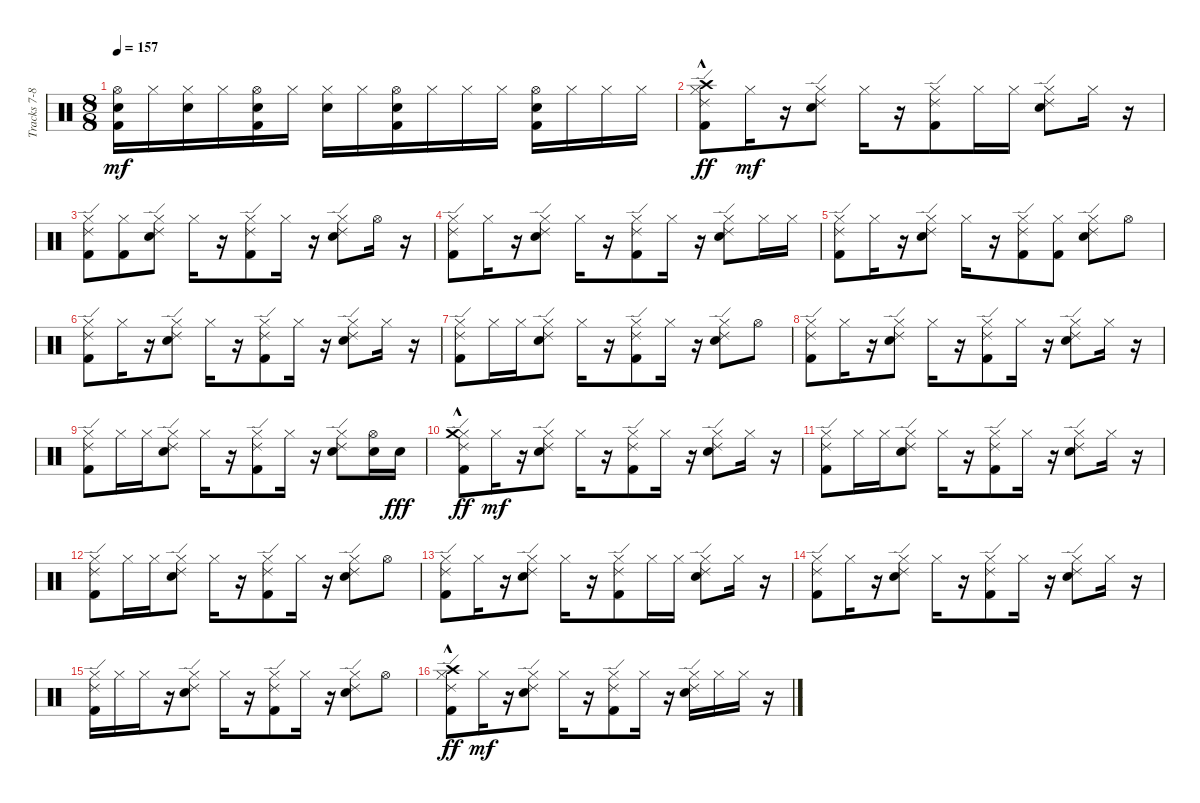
\track ("Tracks 7-8-9-10-11-12" "Tracks 7-8") {instrument percussion}
\staff {score}
\articulation defaults
\ts (8 8)
\tempo 157
\clef neutral
\ks c
("Kick (hit) 2" "Snare (hit) 2" "Hi-Hat (open)").16{dy mf} "Hi-Hat (closed)".16 ("Snare (hit) 2" "Hi-Hat (closed)").16 "Hi-Hat (closed)".16 ("Kick (hit) 2" "Snare (hit) 2" "Hi-Hat (open)").16 "Hi-Hat (closed)".16 ("Snare (hit) 2" "Hi-Hat (closed)").16 "Hi-Hat (closed)".16 ("Kick (hit) 2" "Snare (hit) 2" "Hi-Hat (open)").16 "Hi-Hat (closed)".16 "Hi-Hat (closed)".16 "Hi-Hat (closed)".16 ("Kick (hit) 2" "Snare (hit) 2" "Hi-Hat (open)").16 "Hi-Hat (closed)".16 "Hi-Hat (closed)".16 "Hi-Hat (closed)".16 |
("Kick (hit) 2" "Hi-Hat (closed)" "Ride (edge) 2" "Crash high (hit)"{hac}).8{dy ff} "Hi-Hat (closed)".16{dy mf} r.16 ("Snare (hit) 2" "Hi-Hat (closed)" "Ride (edge) 2").8 "Hi-Hat (closed)".16 r.16 ("Kick (hit) 2" "Hi-Hat (closed)" "Ride (edge) 2").8 "Hi-Hat (closed)".16 "Hi-Hat (closed)".16 ("Snare (hit) 2" "Hi-Hat (closed)" "Ride (edge) 2").8 "Hi-Hat (closed)".16 r.16 |
("Kick (hit) 2" "Hi-Hat (closed)" "Ride (edge) 2").8 ("Kick (hit) 2" "Hi-Hat (closed)").8 ("Snare (hit) 2" "Hi-Hat (closed)" "Ride (edge) 2").8 "Hi-Hat (closed)".16 r.16 ("Kick (hit) 2" "Hi-Hat (closed)" "Ride (edge) 2").8 "Hi-Hat (closed)".16 r.16 ("Snare (hit) 2" "Hi-Hat (closed)" "Ride (edge) 2").8 "Hi-Hat (open)".16 r.16 |
("Kick (hit) 2" "Hi-Hat (closed)" "Ride (edge) 2").8 "Hi-Hat (closed)".16 r.16 ("Snare (hit) 2" "Hi-Hat (closed)" "Ride (edge) 2").8 "Hi-Hat (closed)".16 r.16 ("Kick (hit) 2" "Hi-Hat (closed)" "Ride (edge) 2").8 "Hi-Hat (closed)".16 r.16 ("Snare (hit) 2" "Hi-Hat (closed)" "Ride (edge) 2").8 "Hi-Hat (closed)".16 "Hi-Hat (closed)".16 |
("Kick (hit) 2" "Hi-Hat (closed)" "Ride (edge) 2").8 "Hi-Hat (closed)".16 r.16 ("Snare (hit) 2" "Hi-Hat (closed)" "Ride (edge) 2").8 "Hi-Hat (closed)".16 r.16 ("Kick (hit) 2" "Hi-Hat (closed)" "Ride (edge) 2").8 ("Kick (hit) 2" "Hi-Hat (closed)").8 ("Snare (hit) 2" "Hi-Hat (closed)" "Ride (edge) 2").8 "Hi-Hat (open)".8 |
("Kick (hit) 2" "Hi-Hat (closed)" "Ride (edge) 2").8 "Hi-Hat (closed)".16 r.16 ("Snare (hit) 2" "Hi-Hat (closed)" "Ride (edge) 2").8 "Hi-Hat (closed)".16 r.16 ("Kick (hit) 2" "Hi-Hat (closed)" "Ride (edge) 2").8 "Hi-Hat (closed)".16 r.16 ("Snare (hit) 2" "Hi-Hat (closed)" "Ride (edge) 2").8 "Hi-Hat (closed)".16 r.16 |
("Kick (hit) 2" "Hi-Hat (closed)" "Ride (edge) 2").8 "Hi-Hat (closed)".16 "Hi-Hat (closed)".16 ("Snare (hit) 2" "Hi-Hat (closed)" "Ride (edge) 2").8 "Hi-Hat (closed)".16 r.16 ("Kick (hit) 2" "Hi-Hat (closed)" "Ride (edge) 2").8 "Hi-Hat (closed)".16 r.16 ("Snare (hit) 2" "Hi-Hat (closed)" "Ride (edge) 2").8 "Hi-Hat (open)".8 |
("Kick (hit) 2" "Hi-Hat (closed)" "Ride (edge) 2").8 "Hi-Hat (closed)".16 r.16 ("Snare (hit) 2" "Hi-Hat (closed)" "Ride (edge) 2").8 "Hi-Hat (closed)".16 r.16 ("Kick (hit) 2" "Hi-Hat (closed)" "Ride (edge) 2").8 "Hi-Hat (closed)".16 r.16 ("Snare (hit) 2" "Hi-Hat (closed)" "Ride (edge) 2").8 "Hi-Hat (closed)".16 r.16 |
("Kick (hit) 2" "Hi-Hat (closed)" "Ride (edge) 2").8 "Hi-Hat (closed)".16 "Hi-Hat (closed)".16 ("Snare (hit) 2" "Hi-Hat (closed)" "Ride (edge) 2").8 "Hi-Hat (closed)".16 r.16 ("Kick (hit) 2" "Hi-Hat (closed)" "Ride (edge) 2").8 "Hi-Hat (closed)".16 r.16 ("Snare (hit) 2" "Hi-Hat (closed)" "Ride (edge) 2").8 ("Snare (hit) 2" "Hi-Hat (open)").16 "Snare (hit) 2".16{dy fff} |
("Kick (hit) 2" "Hi-Hat (closed)" "Ride (edge) 2" "Crash medium (hit)"{hac}).8{dy ff} "Hi-Hat (closed)".16{dy mf} r.16 ("Snare (hit) 2" "Hi-Hat (closed)" "Ride (edge) 2").8 "Hi-Hat (closed)".16 r.16 ("Kick (hit) 2" "Hi-Hat (closed)" "Ride (edge) 2").8 "Hi-Hat (closed)".16 r.16 ("Snare (hit) 2" "Hi-Hat (closed)" "Ride (edge) 2").8 "Hi-Hat (closed)".16 r.16 |
("Kick (hit) 2" "Hi-Hat (closed)" "Ride (edge) 2").8 "Hi-Hat (closed)".16 "Hi-Hat (closed)".16 ("Snare (hit) 2" "Hi-Hat (closed)" "Ride (edge) 2").8 "Hi-Hat (closed)".16 r.16 ("Kick (hit) 2" "Hi-Hat (closed)" "Ride (edge) 2").8 "Hi-Hat (closed)".16 r.16 ("Snare (hit) 2" "Hi-Hat (closed)" "Ride (edge) 2").8 "Hi-Hat (closed)".16 r.16 |
("Kick (hit) 2" "Hi-Hat (closed)" "Ride (edge) 2").8 "Hi-Hat (closed)".16 "Hi-Hat (closed)".16 ("Snare (hit) 2" "Hi-Hat (closed)" "Ride (edge) 2").8 "Hi-Hat (closed)".16 r.16 ("Kick (hit) 2" "Hi-Hat (closed)" "Ride (edge) 2").8 "Hi-Hat (closed)".16 r.16 ("Snare (hit) 2" "Hi-Hat (closed)" "Ride (edge) 2").8 "Hi-Hat (open)".8 |
("Kick (hit) 2" "Hi-Hat (closed)" "Ride (edge) 2").8 "Hi-Hat (closed)".16 r.16 ("Snare (hit) 2" "Hi-Hat (closed)" "Ride (edge) 2").8 "Hi-Hat (closed)".16 r.16 ("Kick (hit) 2" "Hi-Hat (closed)" "Ride (edge) 2").8 "Hi-Hat (closed)".16 "Hi-Hat (closed)".16 ("Snare (hit) 2" "Hi-Hat (closed)" "Ride (edge) 2").8 "Hi-Hat (closed)".16 r.16 |
("Kick (hit) 2" "Hi-Hat (closed)" "Ride (edge) 2").8 "Hi-Hat (closed)".16 r.16 ("Snare (hit) 2" "Hi-Hat (closed)" "Ride (edge) 2").8 "Hi-Hat (closed)".16 r.16 ("Kick (hit) 2" "Hi-Hat (closed)" "Ride (edge) 2").8 "Hi-Hat (closed)".16 r.16 ("Snare (hit) 2" "Hi-Hat (closed)" "Ride (edge) 2").8 "Hi-Hat (closed)".16 r.16 |
("Kick (hit) 2" "Hi-Hat (closed)" "Ride (edge) 2").16 "Hi-Hat (closed)".16 "Hi-Hat (closed)".16 r.16 ("Snare (hit) 2" "Hi-Hat (closed)" "Ride (edge) 2").8 "Hi-Hat (closed)".16 r.16 ("Kick (hit) 2" "Hi-Hat (closed)" "Ride (edge) 2").8 "Hi-Hat (closed)".16 r.16 ("Snare (hit) 2" "Hi-Hat (closed)" "Ride (edge) 2").8 "Hi-Hat (open)".8 |
("Kick (hit) 2" "Hi-Hat (closed)" "Ride (edge) 2" "Crash high (hit)"{hac}).8{dy ff} "Hi-Hat (closed)".16{dy mf} r.16 ("Snare (hit) 2" "Hi-Hat (closed)" "Ride (edge) 2").8 "Hi-Hat (closed)".16 r.16 ("Kick (hit) 2" "Hi-Hat (closed)" "Ride (edge) 2").8 "Hi-Hat (closed)".16 r.16 ("Snare (hit) 2" "Hi-Hat (closed)" "Ride (edge) 2").16 "Hi-Hat (closed)".16 "Hi-Hat (closed)".16 r.16
